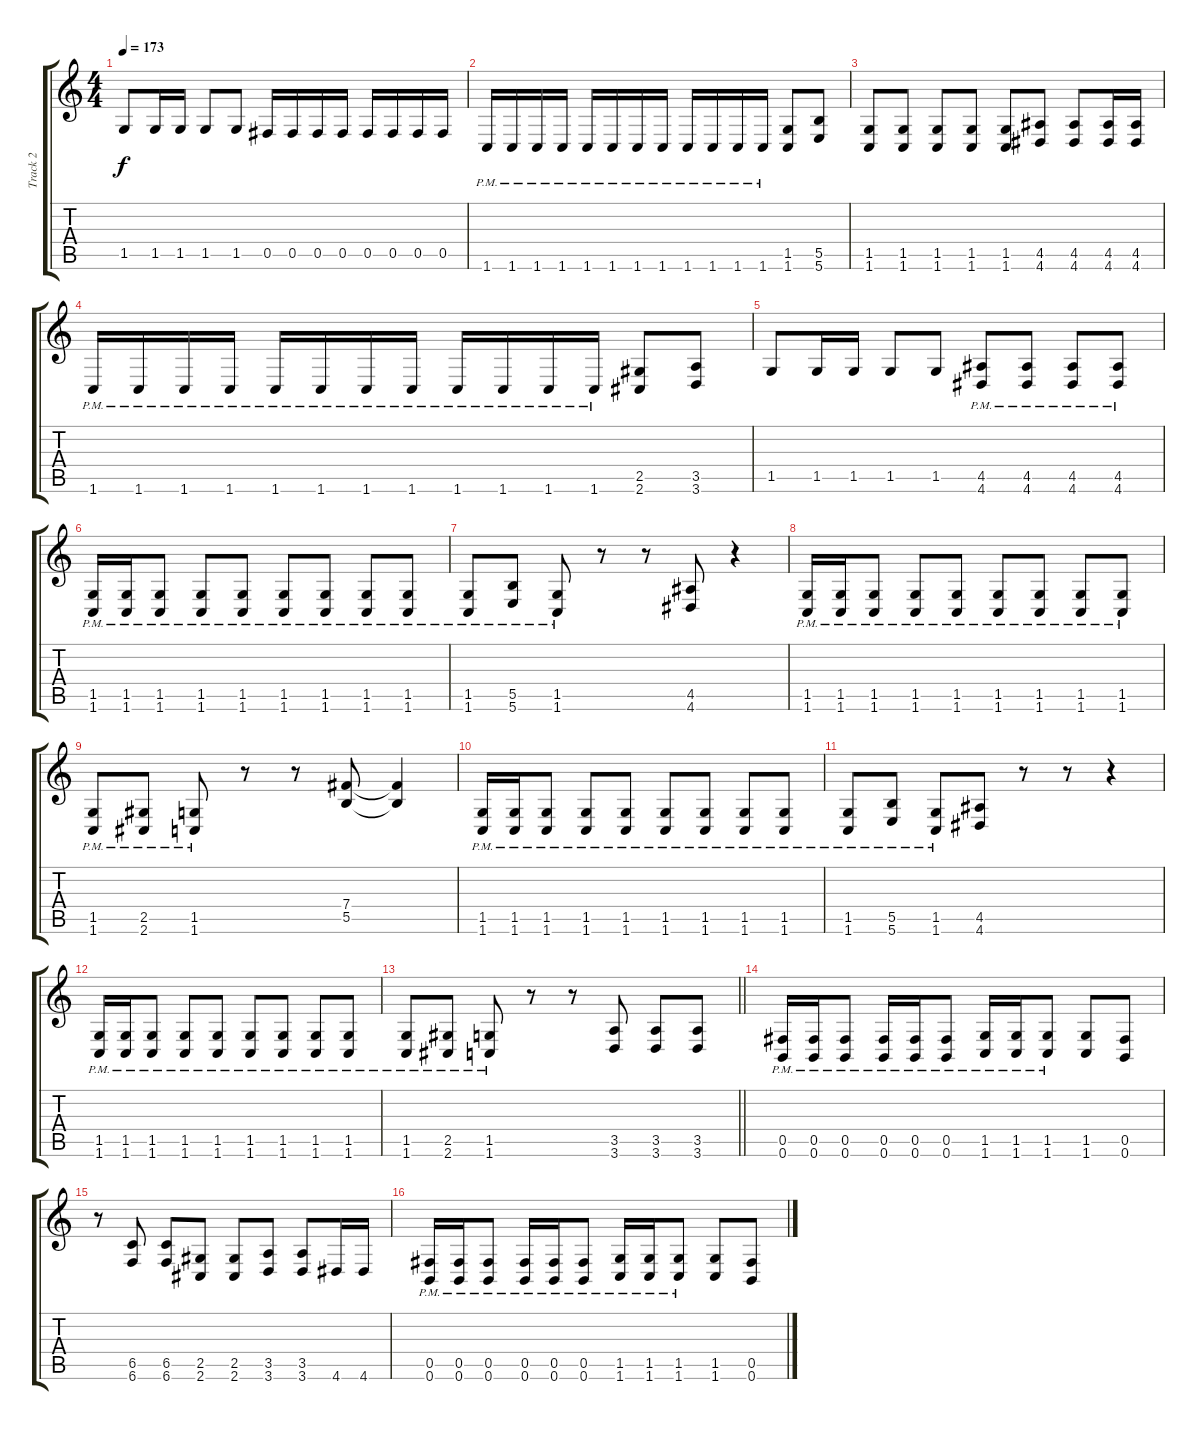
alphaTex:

\track ("Track 2" "Track 2") {instrument distortionguitar}
\staff {score tabs}
\tuning (Db4 Ab3 E3 B2 Gb2 B1) {hide}
\ts (4 4)
\tempo 173
\clef g2
\ks c
1.5.8{dy f} 1.5.16 1.5.16 1.5.8 1.5.8 0.5.16 0.5.16 0.5.16 0.5.16 0.5.16 0.5.16 0.5.16 0.5.16 |
1.6{pm}.16 1.6{pm}.16 1.6{pm}.16 1.6{pm}.16 1.6{pm}.16 1.6{pm}.16 1.6{pm}.16 1.6{pm}.16 1.6{pm}.16 1.6{pm}.16 1.6{pm}.16 1.6{pm}.16 (1.5 1.6).8 (5.5 5.6).8 |
(1.5 1.6).8 (1.5 1.6).8 (1.5 1.6).8 (1.5 1.6).8 (1.5 1.6).8 (4.5 4.6).8 (4.5 4.6).8 (4.5 4.6).16 (4.5 4.6).16 |
1.6{pm}.16 1.6{pm}.16 1.6{pm}.16 1.6{pm}.16 1.6{pm}.16 1.6{pm}.16 1.6{pm}.16 1.6{pm}.16 1.6{pm}.16 1.6{pm}.16 1.6{pm}.16 1.6{pm}.16 (2.5 2.6).8 (3.5 3.6).8 |
1.5.8 1.5.16 1.5.16 1.5.8 1.5.8 (4.5{pm} 4.6{pm}).8 (4.5{pm} 4.6{pm}).8 (4.5{pm} 4.6{pm}).8 (4.5{pm} 4.6{pm}).8 |
(1.5{pm} 1.6{pm}).16 (1.5{pm} 1.6{pm}).16 (1.5{pm} 1.6{pm}).8 (1.5{pm} 1.6{pm}).8 (1.5{pm} 1.6{pm}).8 (1.5{pm} 1.6{pm}).8 (1.5{pm} 1.6{pm}).8 (1.5{pm} 1.6{pm}).8 (1.5{pm} 1.6{pm}).8 |
(1.5{pm} 1.6{pm}).8 (5.5{pm} 5.6{pm}).8 (1.5{pm} 1.6{pm}).8 r.8 r.8 (4.5 4.6).8 r.4 |
(1.5{pm} 1.6{pm}).16 (1.5{pm} 1.6{pm}).16 (1.5{pm} 1.6{pm}).8 (1.5{pm} 1.6{pm}).8 (1.5{pm} 1.6{pm}).8 (1.5{pm} 1.6{pm}).8 (1.5{pm} 1.6{pm}).8 (1.5{pm} 1.6{pm}).8 (1.5{pm} 1.6{pm}).8 |
(1.5{pm} 1.6{pm}).8 (2.5{pm} 2.6{pm}).8 (1.5{pm} 1.6{pm}).8 r.8 r.8 (7.4 5.5).8 (7.4{t} 5.5{t}).4 |
(1.5{pm} 1.6{pm}).16 (1.5{pm} 1.6{pm}).16 (1.5{pm} 1.6{pm}).8 (1.5{pm} 1.6{pm}).8 (1.5{pm} 1.6{pm}).8 (1.5{pm} 1.6{pm}).8 (1.5{pm} 1.6{pm}).8 (1.5{pm} 1.6{pm}).8 (1.5{pm} 1.6{pm}).8 |
(1.5{pm} 1.6{pm}).8 (5.5{pm} 5.6{pm}).8 (1.5{pm} 1.6{pm}).8 (4.5 4.6).8 r.8 r.8 r.4 |
(1.5{pm} 1.6{pm}).16 (1.5{pm} 1.6{pm}).16 (1.5{pm} 1.6{pm}).8 (1.5{pm} 1.6{pm}).8 (1.5{pm} 1.6{pm}).8 (1.5{pm} 1.6{pm}).8 (1.5{pm} 1.6{pm}).8 (1.5{pm} 1.6{pm}).8 (1.5{pm} 1.6{pm}).8 |
\barLineRight lightlight
(1.5{pm} 1.6{pm}).8 (2.5{pm} 2.6{pm}).8 (1.5{pm} 1.6{pm}).8 r.8 r.8 (3.5 3.6).8 (3.5 3.6).8 (3.5 3.6).8 |
(0.5{pm} 0.6{pm}).16 (0.5{pm} 0.6{pm}).16 (0.5{pm} 0.6{pm}).8 (0.5{pm} 0.6{pm}).16 (0.5{pm} 0.6{pm}).16 (0.5{pm} 0.6{pm}).8 (1.5{pm} 1.6{pm}).16 (1.5{pm} 1.6{pm}).16 (1.5{pm} 1.6{pm}).8 (1.5 1.6).8 (0.5 0.6).8 |
r.8 (6.5 6.6).8 (6.5 6.6).8 (2.5 2.6).8 (2.5 2.6).8 (3.5 3.6).8 (3.5 3.6).8 4.6.16 4.6.16 |
(0.5{pm} 0.6{pm}).16 (0.5{pm} 0.6{pm}).16 (0.5{pm} 0.6{pm}).8 (0.5{pm} 0.6{pm}).16 (0.5{pm} 0.6{pm}).16 (0.5{pm} 0.6{pm}).8 (1.5{pm} 1.6{pm}).16 (1.5{pm} 1.6{pm}).16 (1.5{pm} 1.6{pm}).8 (1.5 1.6).8 (0.5 0.6).8
